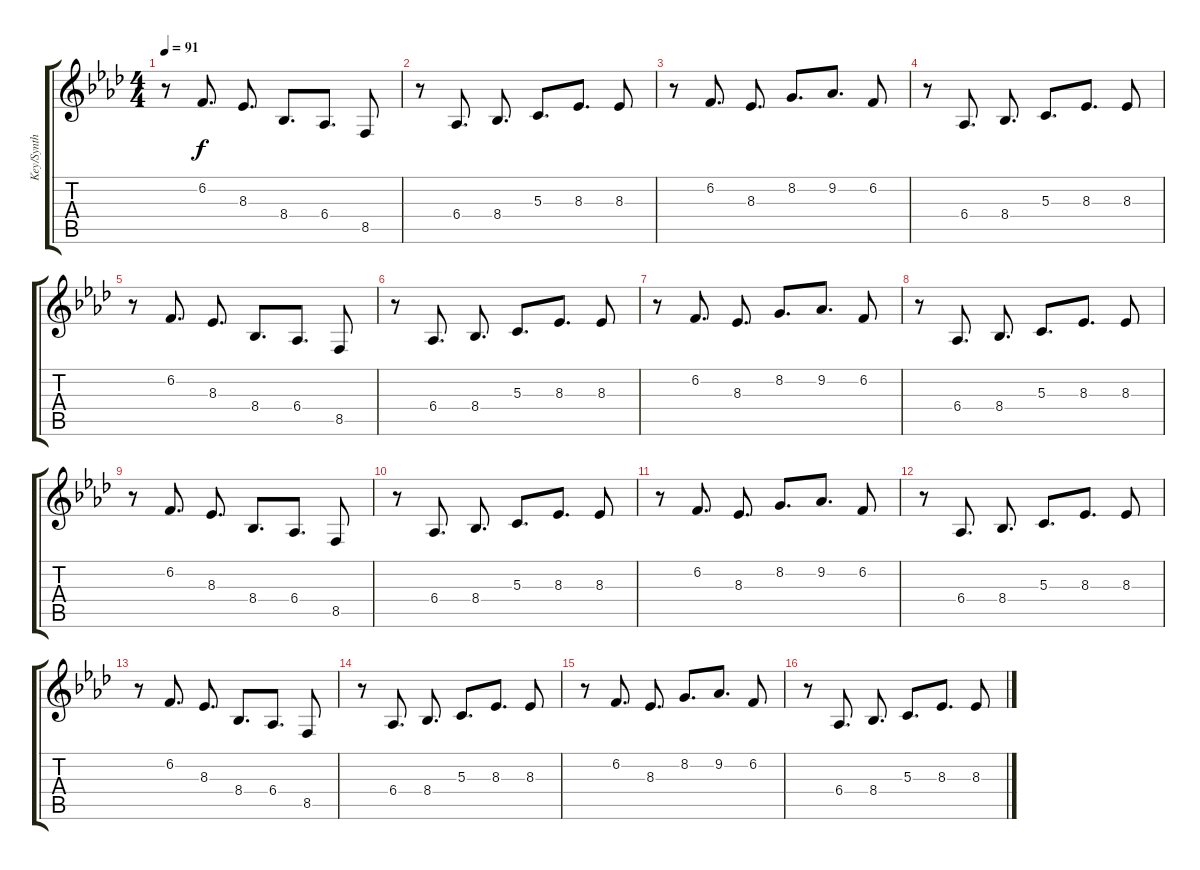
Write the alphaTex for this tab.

\track ("Key/Synth 2" "Key/Synth ") {instrument synthstrings1}
\staff {score tabs}
\tuning (E4 B3 G3 D3 A2 E2) {hide}
\ts (4 4)
\tempo 91
\clef g2
\ks fminor
r.8{dy f} 6.2.8{d} 8.3.8{d} 8.4.8{d} 6.4.8{d} 8.5.8 |
r.8 6.4.8{d} 8.4.8{d} 5.3.8{d} 8.3.8{d} 8.3.8 |
r.8 6.2.8{d} 8.3.8{d} 8.2.8{d} 9.2.8{d} 6.2.8 |
r.8 6.4.8{d} 8.4.8{d} 5.3.8{d} 8.3.8{d} 8.3.8 |
r.8 6.2.8{d} 8.3.8{d} 8.4.8{d} 6.4.8{d} 8.5.8 |
r.8 6.4.8{d} 8.4.8{d} 5.3.8{d} 8.3.8{d} 8.3.8 |
r.8 6.2.8{d} 8.3.8{d} 8.2.8{d} 9.2.8{d} 6.2.8 |
r.8 6.4.8{d} 8.4.8{d} 5.3.8{d} 8.3.8{d} 8.3.8 |
r.8 6.2.8{d} 8.3.8{d} 8.4.8{d} 6.4.8{d} 8.5.8 |
r.8 6.4.8{d} 8.4.8{d} 5.3.8{d} 8.3.8{d} 8.3.8 |
r.8 6.2.8{d} 8.3.8{d} 8.2.8{d} 9.2.8{d} 6.2.8 |
r.8 6.4.8{d} 8.4.8{d} 5.3.8{d} 8.3.8{d} 8.3.8 |
r.8 6.2.8{d} 8.3.8{d} 8.4.8{d} 6.4.8{d} 8.5.8 |
r.8 6.4.8{d} 8.4.8{d} 5.3.8{d} 8.3.8{d} 8.3.8 |
r.8 6.2.8{d} 8.3.8{d} 8.2.8{d} 9.2.8{d} 6.2.8 |
r.8 6.4.8{d} 8.4.8{d} 5.3.8{d} 8.3.8{d} 8.3.8
